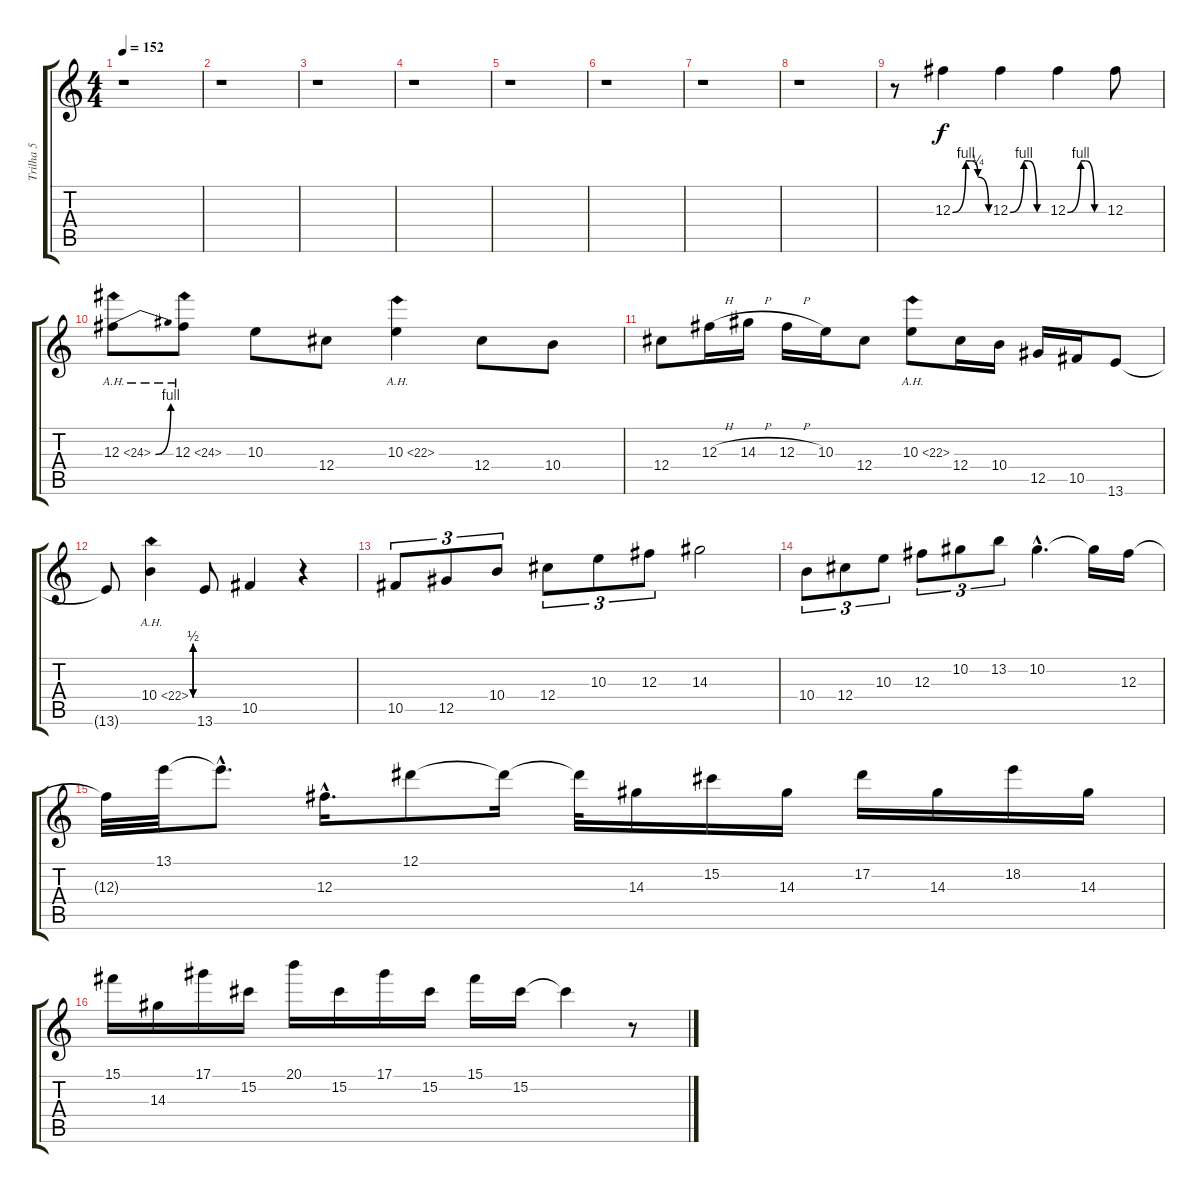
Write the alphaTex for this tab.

\track ("Trilha 5" "Trilha 5") {instrument overdrivenguitar}
\staff {score tabs}
\tuning (Eb4 Bb3 Gb3 Db3 Ab2 Eb2) {hide}
\ts (4 4)
\tempo 152
\clef g2
\ks c
r.1{dy f} |
r.1 |
r.1 |
r.1 |
r.1 |
r.1 |
r.1 |
r.1 |
r.8 12.3{be (custom 0 0 22 4 30 4 42 1 60 0)}.4 12.3{be (custom 0 0 23 4 30 4 45 0 60 0)}.4 12.3{be (custom 0 0 22 4 30 4 45 0 60 0)}.4 12.3.8 |
12.3{be (bend 0 0 60 4) ah 12}.8 12.3{ah 12}.8 10.3.8 12.4.8 10.3{ah 12}.4 12.4.8 10.4.8 |
12.4.8 12.3{h}.16 14.3{h}.16 12.3{h}.16 10.3.16 12.4.8 10.3{ah 12}.8 12.4.16 10.4.16 12.5.16 10.5.16 13.6.8 |
13.6{t}.8 10.4{be (custom 0 0 20 2 23 2 30 2 45 0 60 0) ah 12}.4 13.6.8 10.5.4 r.4 |
10.5.8{tu (3 2)} 12.5.8{tu (3 2)} 10.4.8{tu (3 2)} 12.4.8{tu (3 2)} 10.3.8{tu (3 2)} 12.3.8{tu (3 2)} 14.3.2 |
10.4.8{tu (3 2)} 12.4.8{tu (3 2)} 10.3.8{tu (3 2)} 12.3.8{tu (3 2)} 10.2.8{tu (3 2)} 13.2.8{tu (3 2)} 10.2{hac}.4{d} 10.2{t}.16 12.3.16 |
12.3{t}.32 13.1.32 13.1{hac t}.8{d} 12.3{hac}.16{d} 12.1.8 12.1{t}.16 12.1{t}.32 14.3.16 15.2.16 14.3.16 17.2.16 14.3.16 18.2.16 14.3.16 |
15.1.16 14.3.16 17.1.16 15.2.16 20.1.16 15.2.16 17.1.16 15.2.16 15.1.16 15.2.16 15.2{t}.4 r.8
